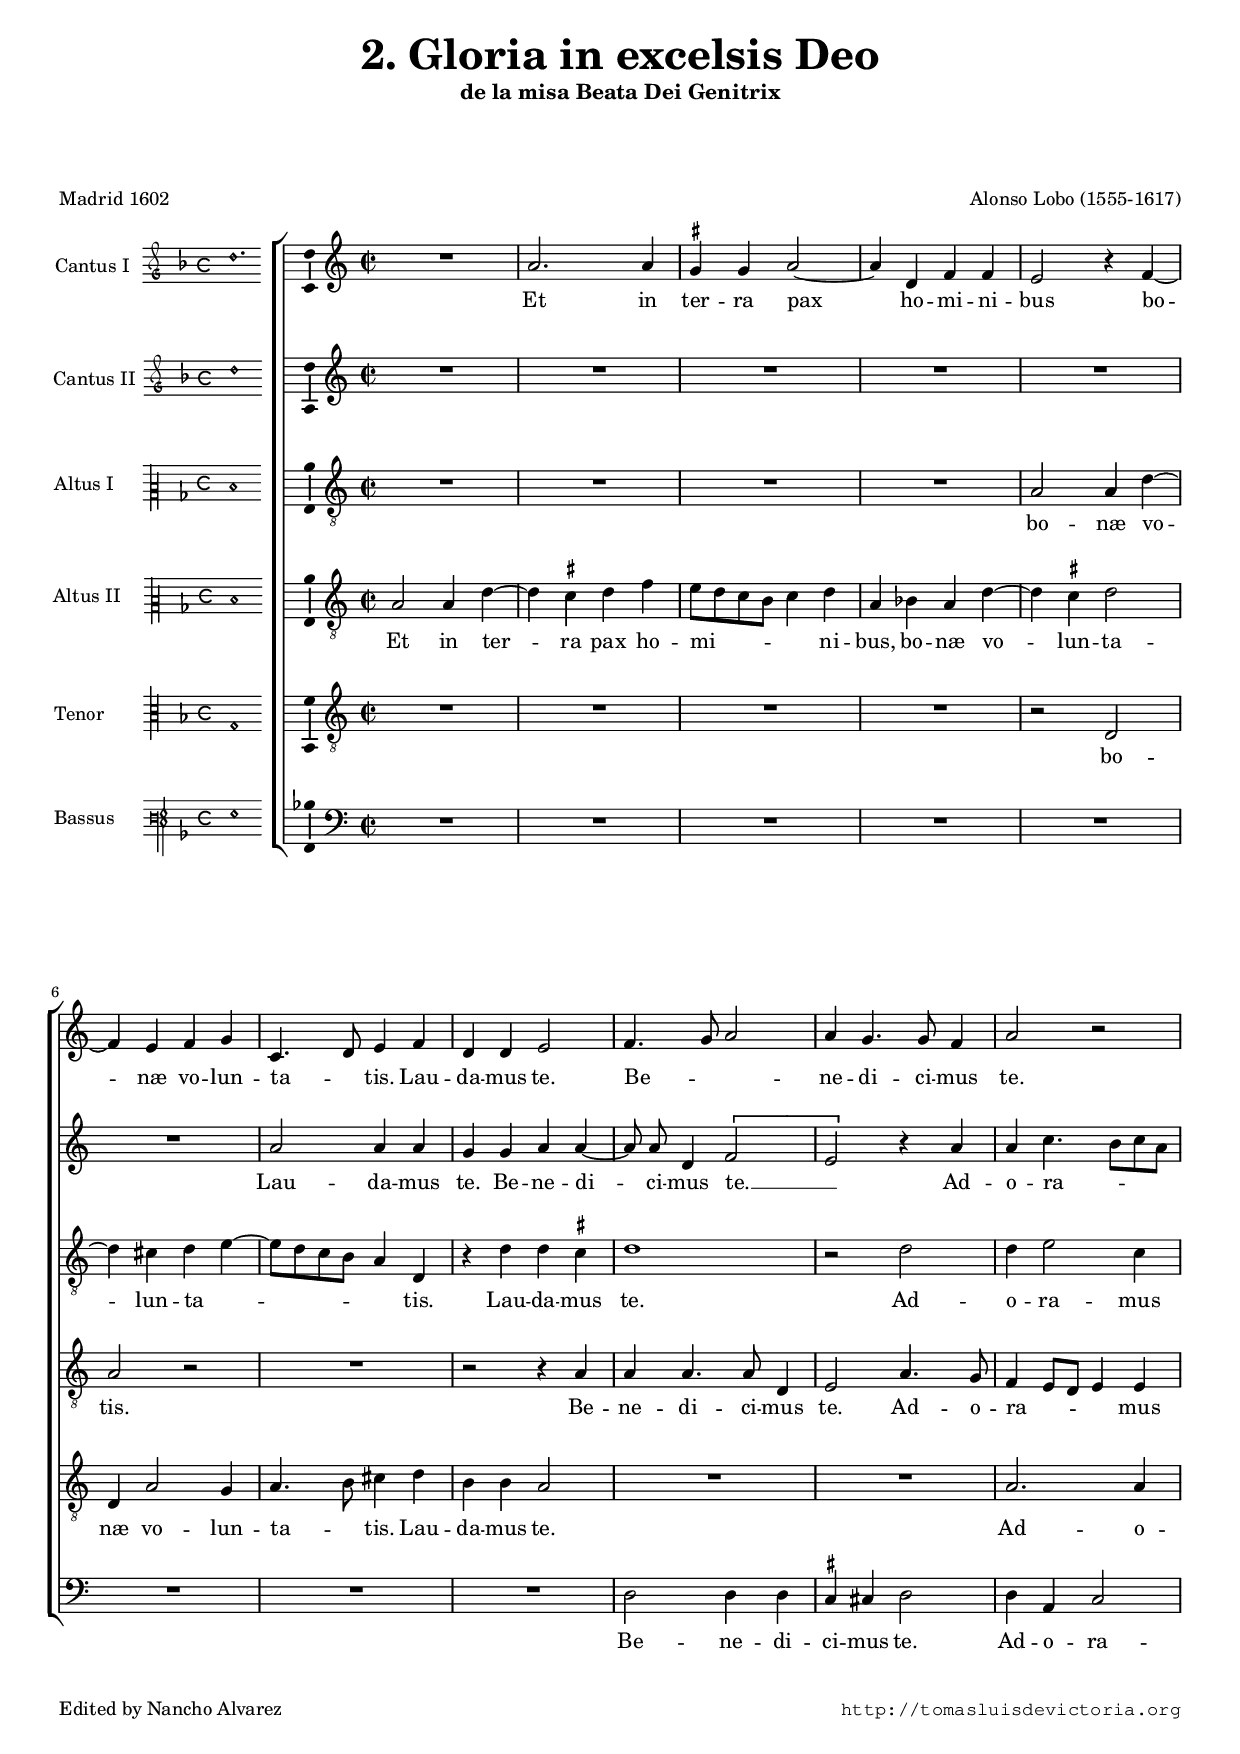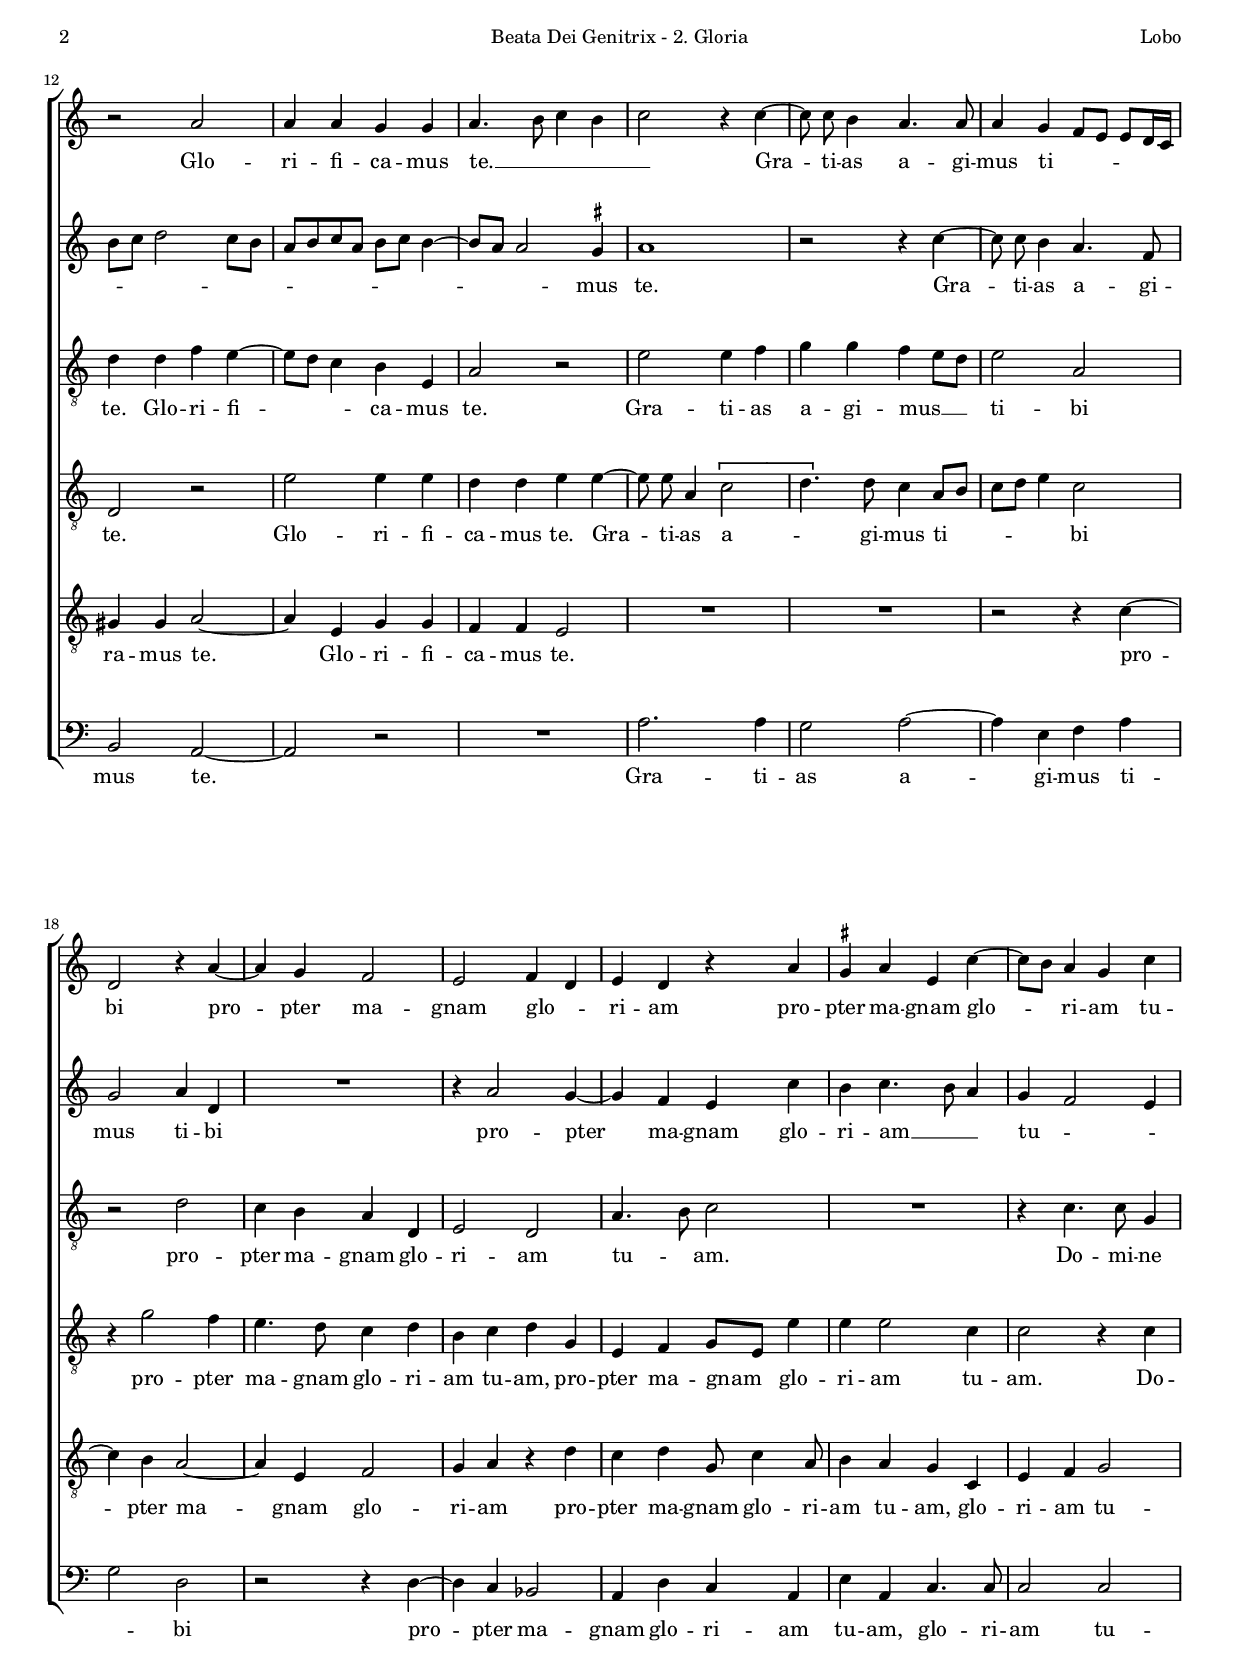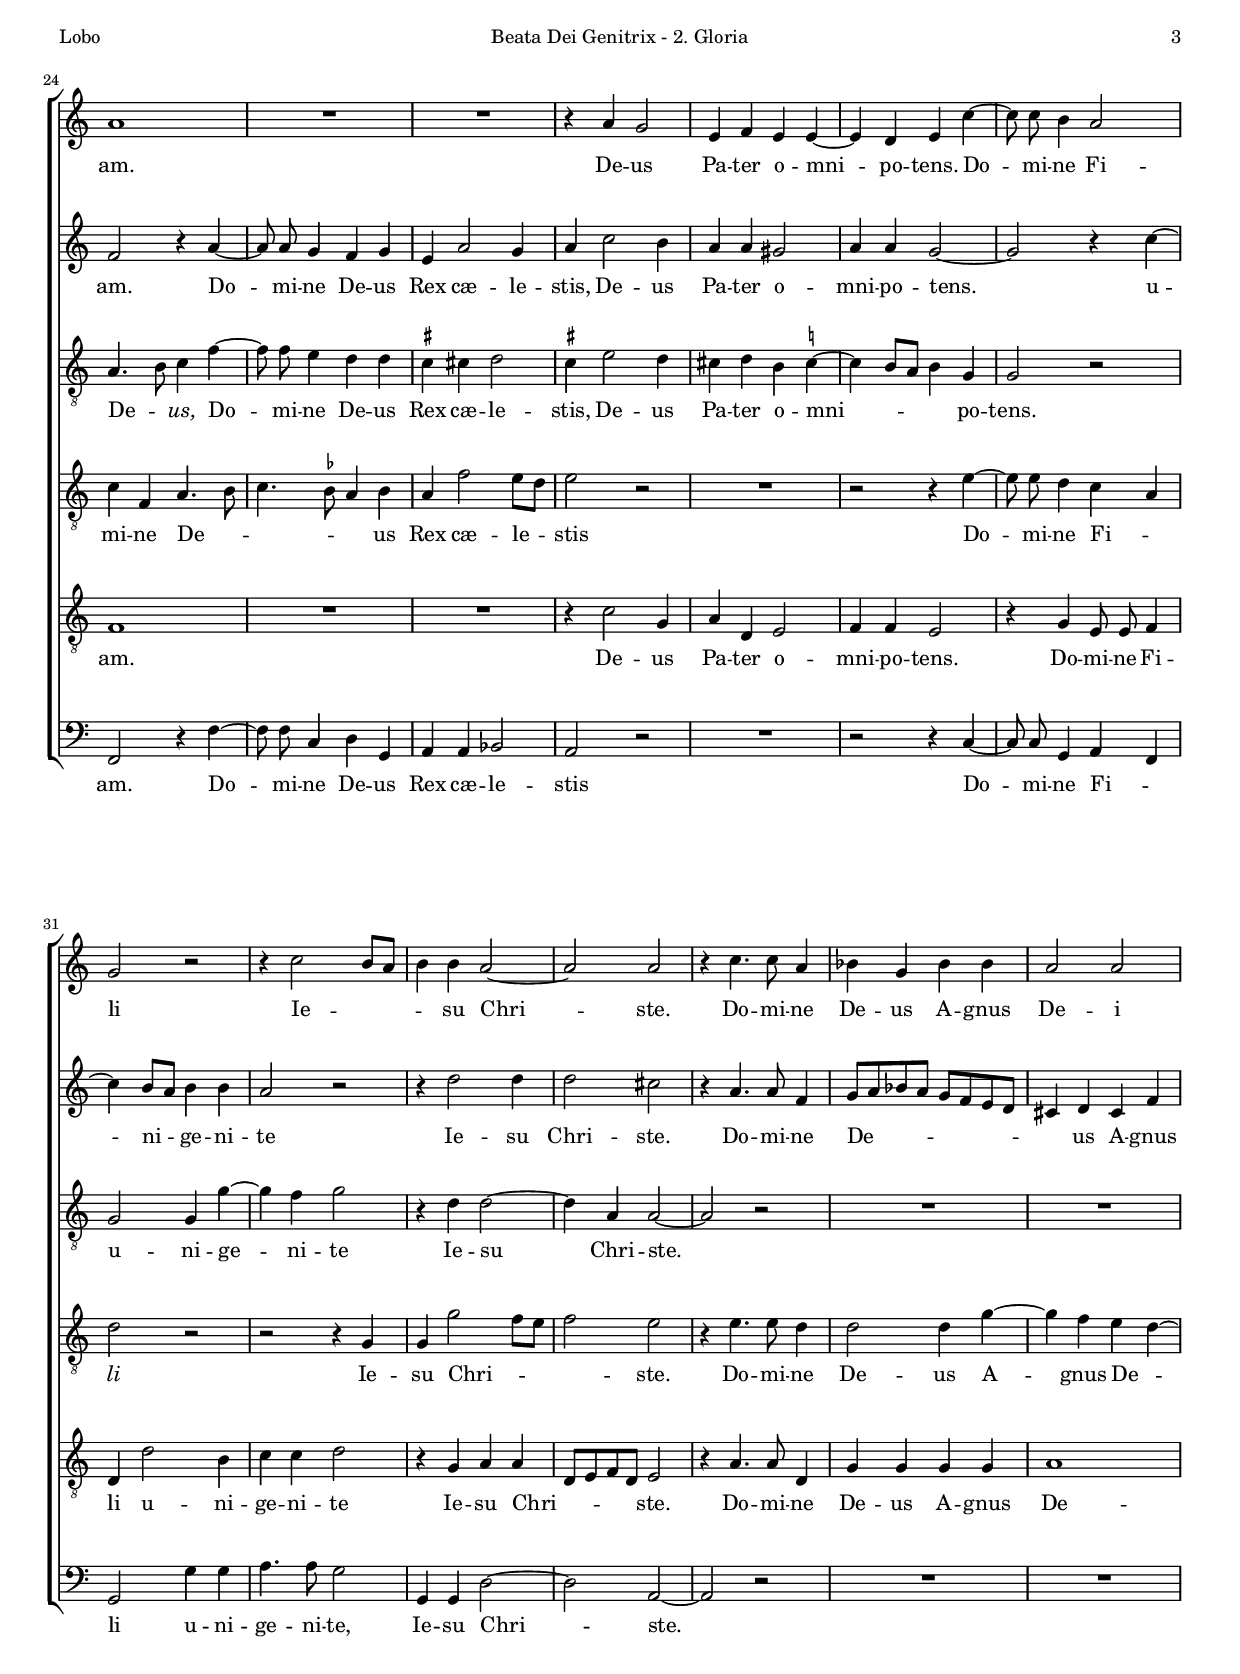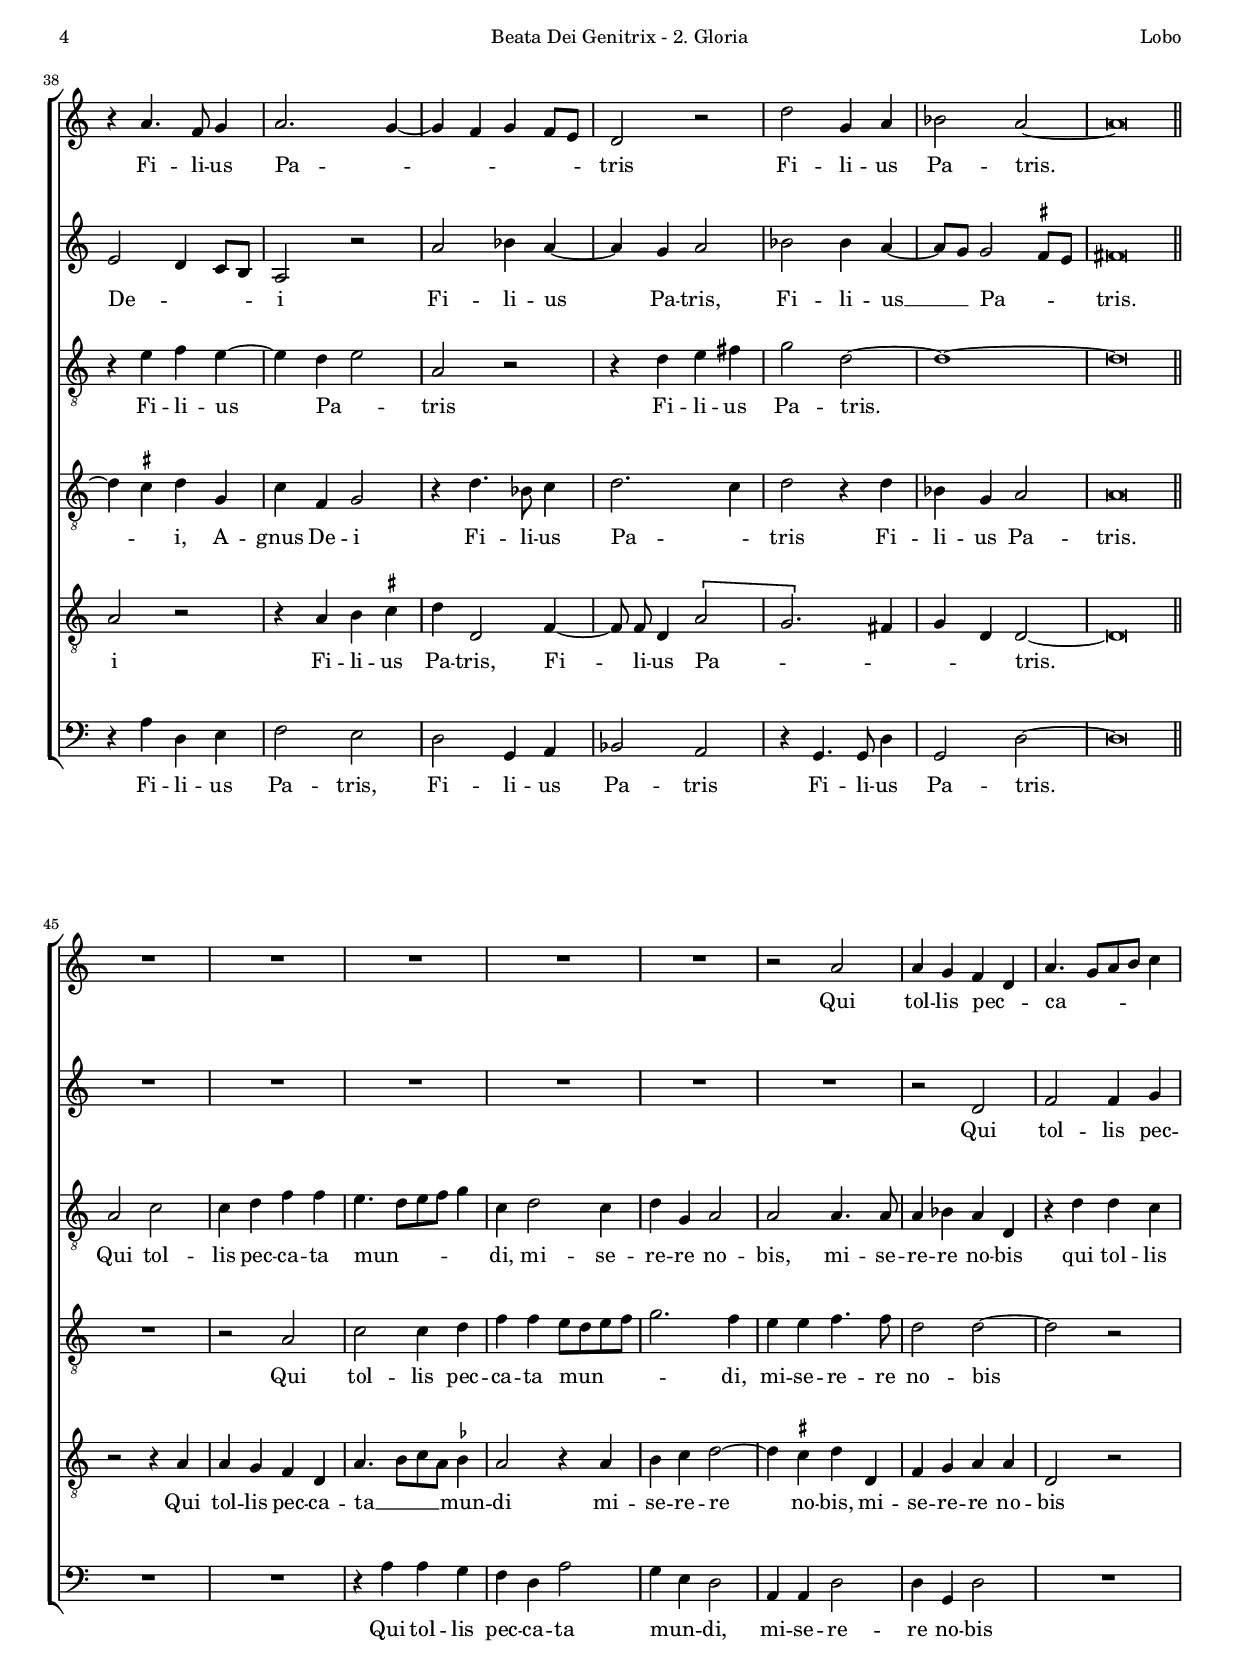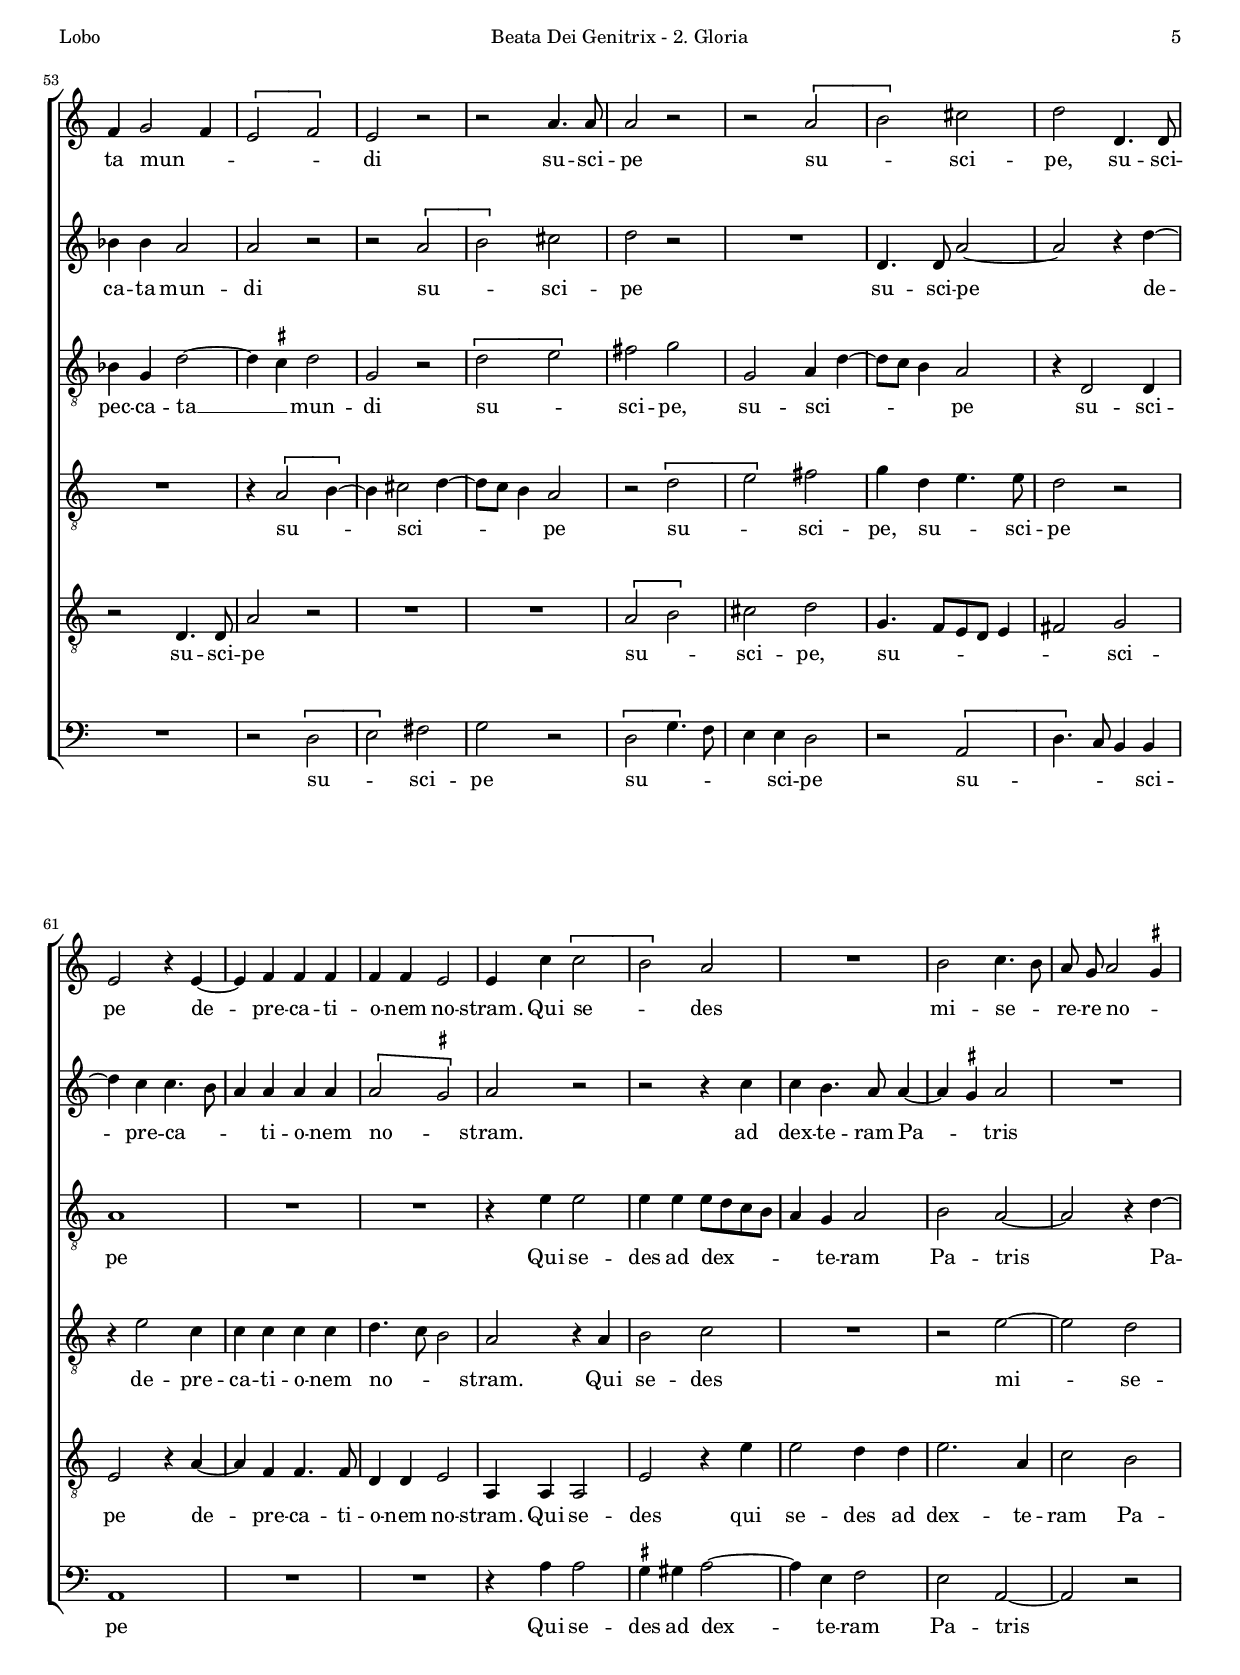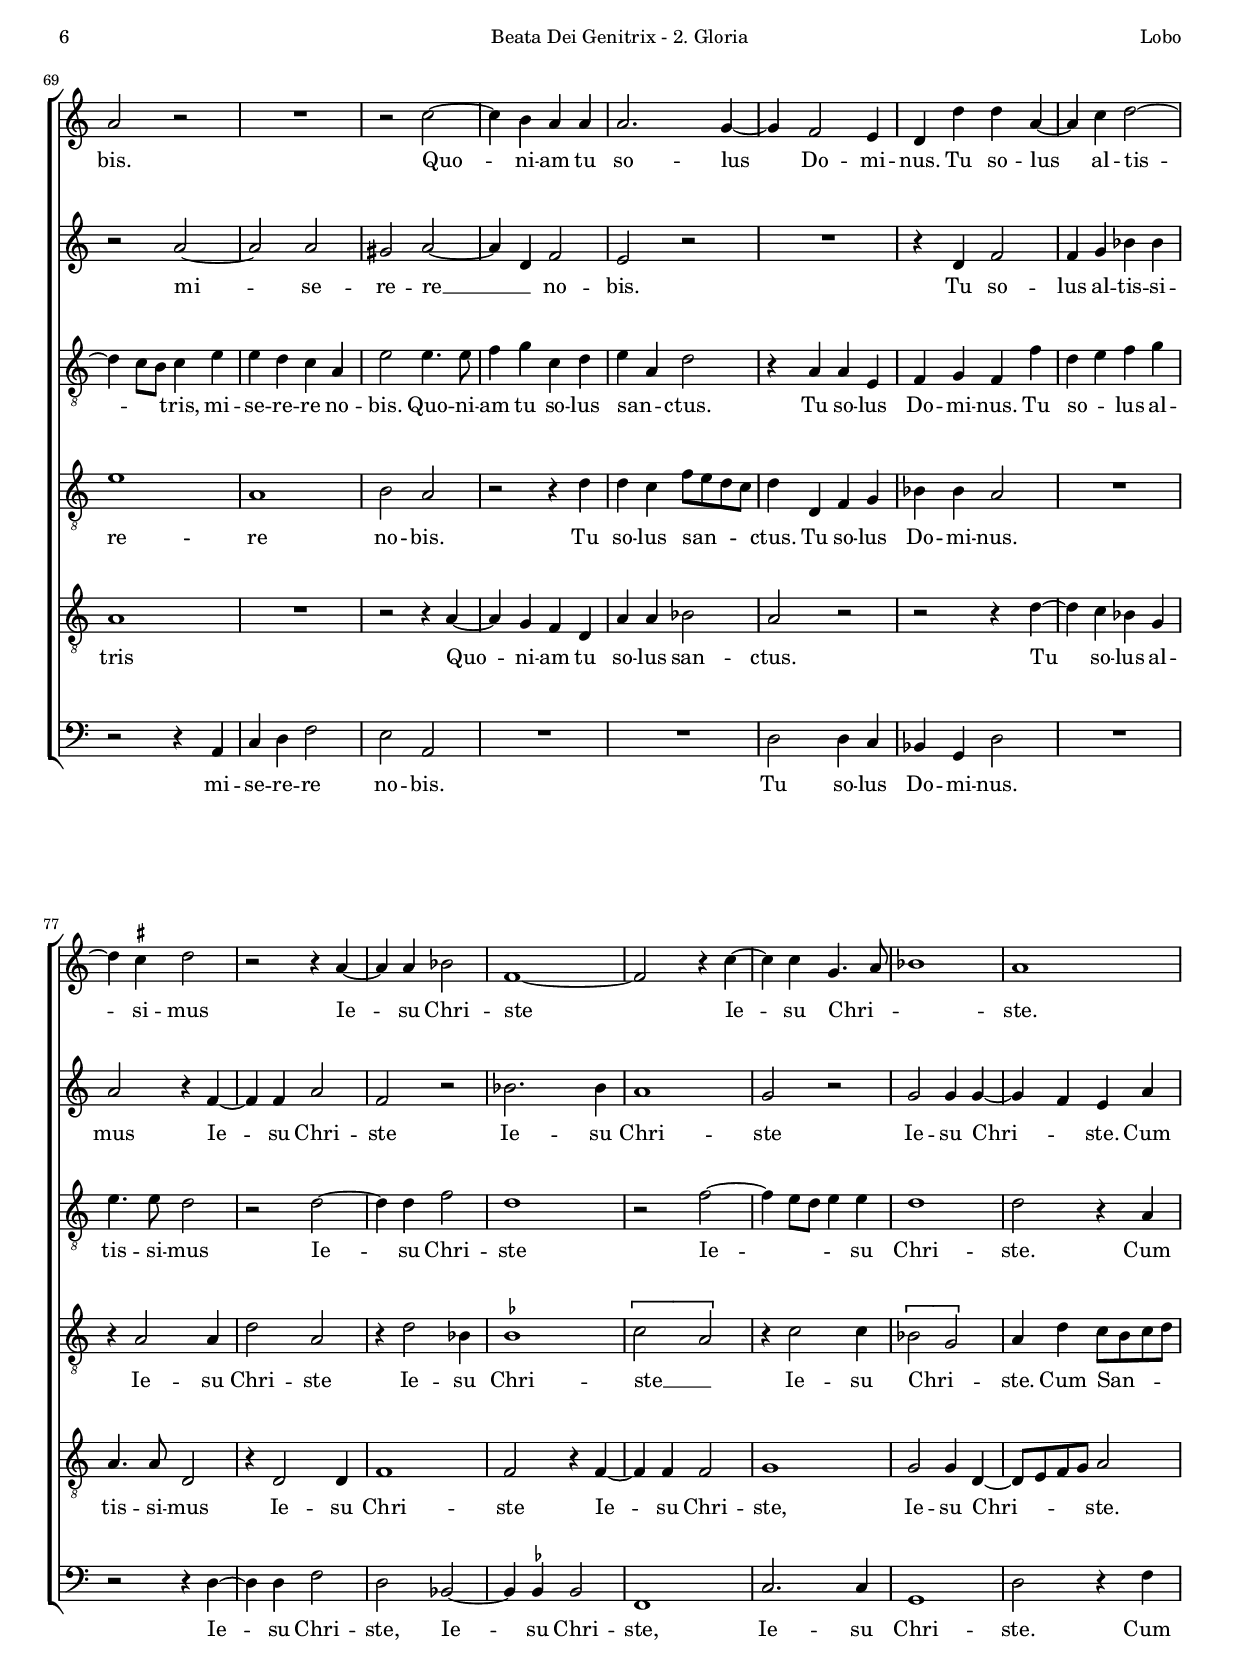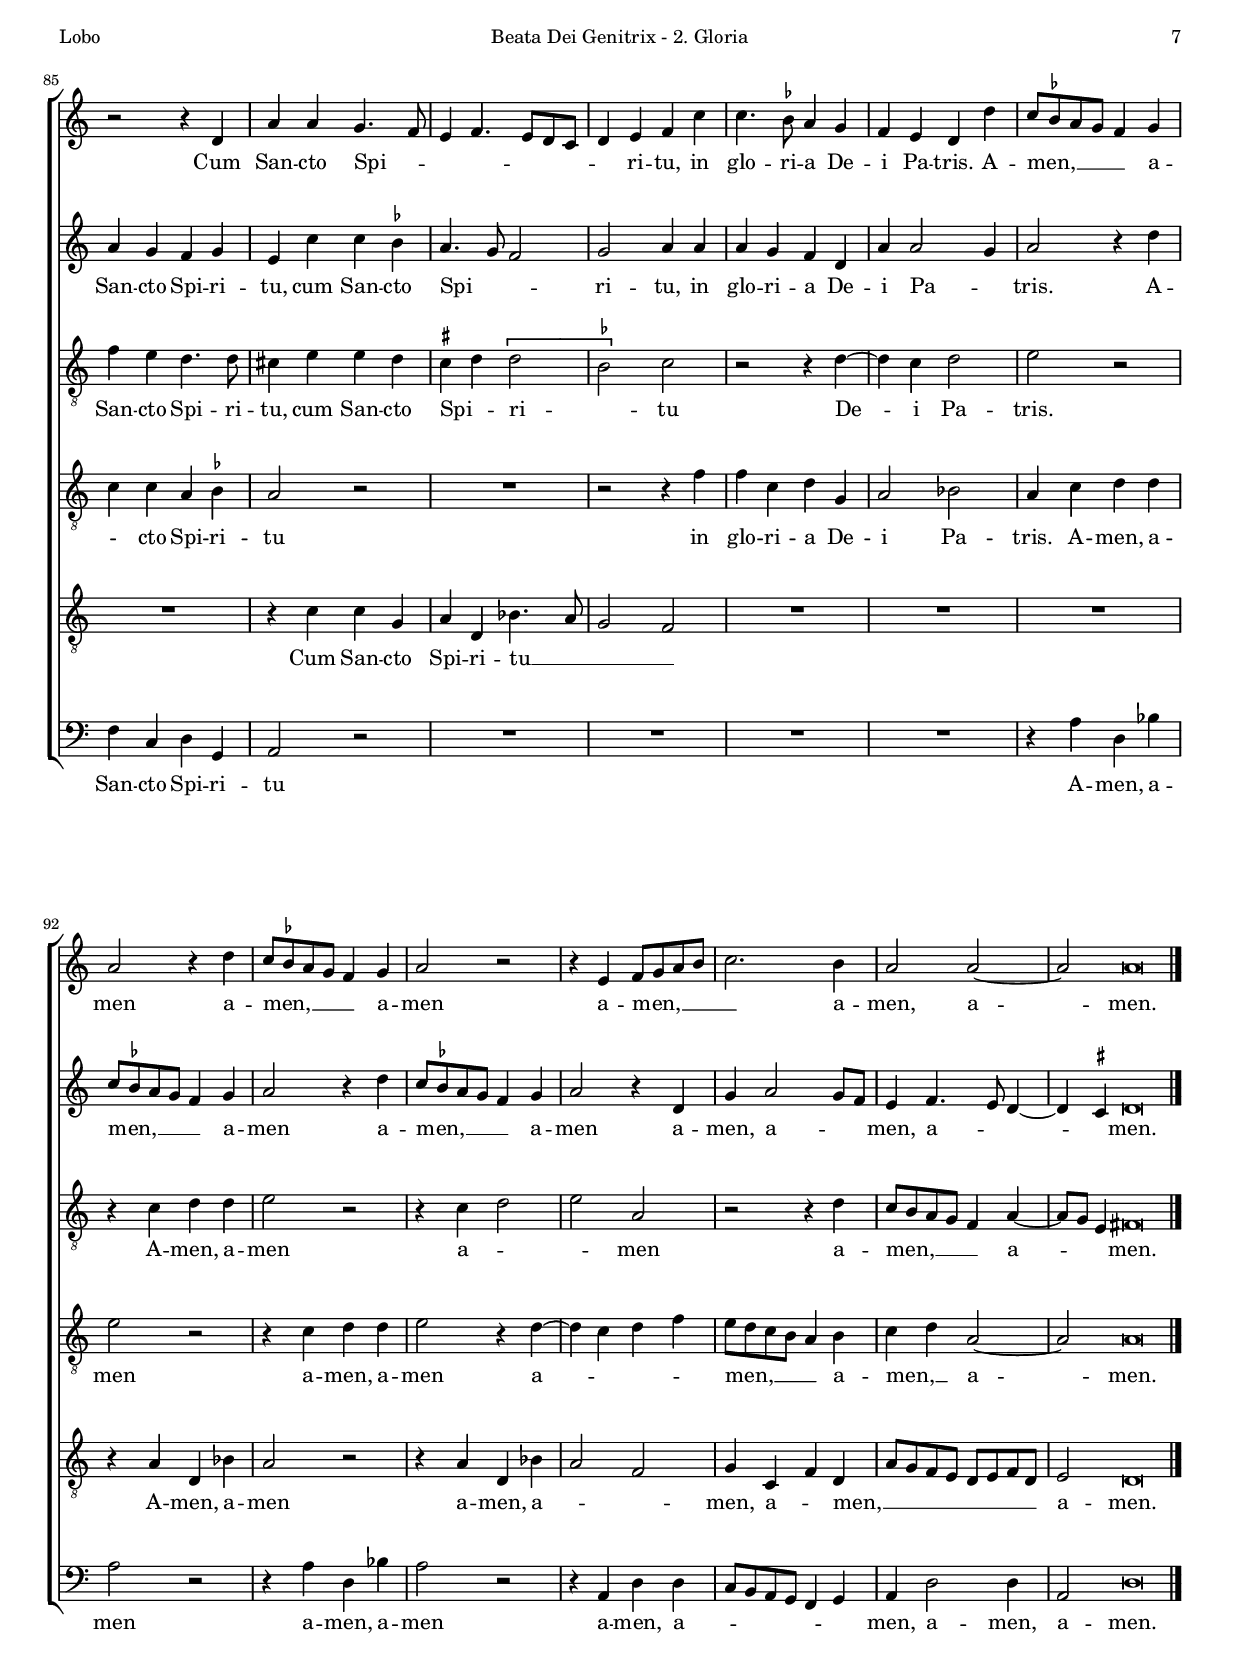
\version "2.18.0"

#(set-default-paper-size "a4")
#(set-global-staff-size 16.4)
#(ly:set-option 'point-and-click #f)
%mobile -s13.2 -i3.2

italicas=\override LyricText.font-shape = #'italic
rectas=\override LyricText.font-shape = #'upright
ss=\once \set suggestAccidentals = ##t
incipitwidth = 20
mtempo={\tempo 4 = 100}
mtempob={\tempo 4 = 50}

% http://digital.csic.es/handle/10261/40817

htitle="Beata Dei Genitrix - 2. Gloria"
hcomposer="Lobo"

\header {
	title=\markup{\fontsize #3 "2. Gloria in excelsis Deo"}
	subtitle="de la misa Beata Dei Genitrix"
	subsubtitle=\markup{\null \vspace #3 }
	composer="Alonso Lobo (1555-1617)"
        pdfauthor=\composer
	%opus="(-)"
	poet=\markup{"Madrid 1602"}
	% Alonso LOBO DE BORJA, Alonso. Liber primus missarum Alphonsi Lobo de Borja, Sanctae Ecclesiae Toletanae Hisp. primatis..., Madrid: Ex Typographia Regia [apud Ioannem Flandrum], 1602. 
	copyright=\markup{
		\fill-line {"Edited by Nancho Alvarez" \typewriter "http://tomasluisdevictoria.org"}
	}
%	tagline=""
}

global={\key c \major
        \time 2/2
        \skip 1*44 \bar "||" \break
	\skip 1*54 
	\bar "|."
}


cantus=\relative c''{
	R1
	a2. a4 
	\ss gis4 gis a2 ~
	a4 d, f f
	e2 r4 f ~
	f4 e f4 g
	c,4. d8 e4 f
	d d e2
	f4. g8 a2
	a4 g4. g8 f4
	a2 r
	r a
	a4 a g g
	a4. b8 c4 b
	c2 r4 c ~
	c8 \noBeam c b4 a4. a8
	a4 g f8[ e] e[ d16 c]
	d2 r4 a' ~
	a4 g f2
	e f4 d
	e d r4 a'
	\ss gis4 a e c' ~
	c8 b a4 g4 c
	a1
	R1*2
	r4 a g2
	e4 f e e ~
	e d e c' ~
	c8 \noBeam c b4 a2
	g2 r
	r4 c2 b8 a
	b4 b a2 ~
	a a
	r4 c4. c8 a4
	bes4 g bes bes
	a2 a
	r4 a4. f8 g4
	a2. g4 ~
	g f g4 f8 e % \ss fis
	d2 r
	d' g,4 a
	bes2 a ~
	a\breve*1/2
	R1*5
	r2 a
	a4 g f d
	a'4. g8[ a b] c4
	f,4 g2 f4
	\[e2 f\]
	e r
	r2 a4. a8
	a2 r
	r \[a
	b\] cis
	d d,4. d8
	e2 r4 e ~
	e f f f
	f f e2
	e4 c' \[c2
	b\] a
	R1
	b2 c4. b8
	a8 \noBeam g a2 \ss gis4
	a2 r
	R1
	r2 c ~
	c4 b a a % \ss bes
	a2. g4 ~
	g f2 e4
	d4 d' d a ~
	a c d2 ~
	d4 \ss cis d2
	r2 r4 a ~
	a4 a bes2
	f1 ~
	f2 r4 c' ~
	c4 c g4. a8
	bes1
	a
	r2 r4 d,
	a'4 a g4. f8
	e4 f4. e8 d c
	d4 e f c'
	c4. \ss bes8 a4 g
	f e d d'
	c8 \ss bes a g f4 g
	a2 r4 d
	c8 \ss bes a g f4 g
	a2 r
	r4 e f8 g a b
	c2. b4
	a2 a ~
	a \mtempob a\breve*1/4
}

cantusdos=\relative c''{
	R1*6
	a2 a4 a
	g4 g a4 a ~ % \ss gis
	a8 \noBeam a d,4 \[f2
	e\] r4 a
	a c4. b8 c a
	b c d2 c8 b
	a b c a b c b4 ~
	b8 a a2 \ss gis4
	a1
	r2 r4 c4 ~
	c8 \noBeam c b4 a4. f8
	g2 a4 d,
	R1
	r4 a'2 g4 ~
	g f e c'
	b c4. b8 a4
	g f2 e4
	f2 r4 a ~
	a8 \noBeam a g4 f4 g % \ss fis
	e a2 g4
	a4 c2 b4
	a4 a gis2
	a4 a g2 ~
	g r4 c ~
	c4 b8 a b4 b
	a2 r
	r4 d2 d4
	d2 cis
	r4 a4. a8 f4 % \ss fis
	g8 a bes a g f e d
	cis4 d cis f
	e2 d4 c8 b
	a2 r
	a'2 bes4 a ~
	a g a2
	bes2 bes4 a ~
	a8 g g2 \ss fis8 e
	fis\breve*1/2
	R1*6
	r2 d
	f f4 g
	bes bes a2
	a2 r
	r \[a
	b\] cis
	d2 r
	R1
	d,4. d8 a'2 ~
	a r4 d ~
	d c c4. b8
	a4 a a a
	\[a2 \ss gis\]
	a2 r
	r2 r4 c
	c b4. a8 a4 ~
	a \ss gis a2
	R1
	r2 a ~
	a a
	gis a ~
	a4 d, f2
	e r
	R1
	r4 d f2
	f4 g bes4 bes
	a2 r4 f ~
	f f4 a2
	f r
	bes2. bes4
	a1
	g2 r
	g2 g4 g ~
	g f e a
	a g f g % \ss fis
	e c' c \ss bes
	a4. g8 f2
	g a4 a
	a g f d
	a' a2 g4
	a2 r4 d
	c8 \ss bes a g f4 g
	a2 r4 d
	c8 \ss bes a g f4 g
	a2 r4 d,
	g4 a2 g8 f
	e4 f4. e8 d4 ~
	d \ss cis d\breve*1/4
}

altus=\relative c'{
	R1*4
	a2 a4 d ~
	d4 cis d e ~
	e8 d c b a4 d,
	r4 d' d \ss cis
	d1
	r2 d
	d4 e2 c4
	d d f e ~
	e8 d c4 b e,
	a2 r2
	e' e4 f
	g g f e8 d
	e2 a,
	r2 d2
	c4 b a d,
	e2 d2
	a'4. b8 c2
	R1
	r4 c4. c8 g4
	a4. b8 c4 f ~ % \ss bes
	f8 \noBeam f e4 d d
	\ss cis cis! d2 % cromatismo !?
	\ss cis4 e2 d4 % c
	cis4 d b \ss c ~
	c4 b8 a b4 g
	g2 r
	g g4 g' ~
	g f g2
	r4 d d2 ~
	d4 a a2 ~
	a r
	R1*2
	r4 e' f e ~
	e d e2
	a, r
	r4 d e fis
	g2 d ~
	d1 ~
	d\breve*1/2
	a2 c
	c4 d f f
	e4. d8[ e f] g4
	c,4 d2 c4
	d g, a2
	a a4. a8
	a4 bes a d,
	r4 d' d c
	bes g d'2 ~
	d4 \ss cis d2
	g, r
	\[d'2 e\]
	fis g
	g, a4 d ~
	d8 c b4 a2
	r4 d,2 d4
	a'1
	R1*2
	r4 e' e2
	e4 e e8 d c b
	a4 g a2
	b a ~
	a r4 d ~
	d c8 b c4 e
	e d c a
	e'2 e4. e8
	f4 g c, d
	e4 a, d2
	r4 a a e
	f g f f'
	d e f g
	e4. e8 d2
	r2 d ~
	d4 d f2
	d1
	r2 f ~
	f4 e8 d e4 e
	d1
	d2 r4 a
	f'4 e d4. d8
	cis4 e e d
	\ss cis4 d \[d2
	\ss bes\] c2
	r2 r4 d ~
	d c d2
	e r
	r4 c d d
	e2 r
	r4 c d2
	e2 a,
	r2 r4 d
	c8 b a g f4 a ~
	a8 g e4 fis\breve*1/4
}

altusdos=\relative c'{
	a2 a4 d ~
	d \ss cis d4 f
	e8 d c b c4 d
	a bes a d ~
	d \ss cis d2
	a2 r2
	R1
	r2 r4 a
	a a4. a8 d,4
	e2 a4. g8
	f4 e8 d e4 e
	d2 r
	e'2 e4 e
	d4 d e e ~
	e8 \noBeam e a,4 \[c2
	d4.\] d8 c4 a8 b
	c d e4 c2
	r4 g'2 f4
	e4. d8 c4 d
	b c d g,
	e f g8 e e'4
	e4 e2 c4
	c2 r4 c
	c4 f, a4. b8 % \ss bes
	c4. \ss bes8 a4 bes
	a4 f'2 e8 d
	e2 r
	R1
	r2 r4 e4 ~
	e8 \noBeam e d4 c4 a
	d2 r
	r2 r4 g,
	g4 g'2 f8 e
	f2 e
	r4 e4. e8 d4
	d2 d4 g ~
	g f e d ~
	d \ss cis d4 g,
	c f, g2
	r4 d'4. bes8 c4
	d2. c4
	d2 r4 d
	bes4 g a2
	a\breve*1/2
	R1
	r2 a
	c c4 d
	f f e8 d e f
	g2. f4
	e e f4. f8
	d2 d ~
	d r
	R1
	r4 \[a2 b4 ~ \]
	b4 cis2 d4 ~
	d8 c b4 a2
	r2 \[d
	e\] fis
	g4 d e4. e8 
	d2 r
	r4 e2 c4
	c c c c
	d4. c8 b2
	a r4 a
	b2 c
	R1
	r2 e ~
	e d
	e1
	a,
	b2 a
	r2 r4 d
	d c f8 e d c
	d4 d, f g
	bes bes a2
	R1
	r4 a2 a4
	d2 a
	r4 d2 bes4
	\ss bes1
	\[c2 a\]
	r4 c2 c4
	\[bes2 g\]
	a4 d c8 b c d
	c4 c a \ss bes
	a2 r
	R1
	r2 r4 f'
	f c d g,
	a2 bes
	a4 c d4 d
	e2 r
	r4 c d d
	e2 r4 d ~
	d c d f
	e8 d c b a4 b
	c4 d a2 ~
	a a\breve*1/4
}

tenor=\relative c{
	R1*4
	r2 d2
	d4 a'2 g4
	a4. b8 cis4 d
	b b a2
	R1*2
	a2. a4
	gis4 gis a2 ~
	a4 e g g
	f f e2
	R1*2
	r2 r4 c' ~
	c4 b a2 ~
	a4 e f2
	g4 a r4 d
	c4 d g,8 c4 a8 % \ss cis
	b4 a g c,
	e f g2
	f1
	R1*2
	r4 c'2 g4
	a4 d, e2
	f4 f e2
	r4 g e8 \noBeam e f4
	d4 d'2 b4
	c4 c d2
	r4 g, a4 a
	d,8 e f d e2
	r4 a4. a8 d,4
	g4 g g g
	a1
	a2 r
	r4 a b \ss cis
	d4 d,2 f4 ~
	f8 \noBeam f d4 \[a'2
	g2.\] fis4
	g4 d d2 ~
	d\breve*1/2
	r2 r4 a'
	a g f d
	a'4. b8[ c8 a] \ss bes4
	a2 r4 a
	b c d2 ~
	d4 \ss cis d4 d,
	f g a a
	d,2 r
	r d4. d8
	a'2 r
	R1*2
	\[a2 b\]
	cis d
	g,4. f8[ e d] e4
	fis2 g
	e r4 a ~
	a f f4. f8
	d4 d e2
	a,4 a a2
	e'2 r4 e'
	e2 d4 d
	e2. a,4
	c2 b
	a1
	R1
	r2 r4 a ~
	a g f d
	a' a bes2
	a r
	r r4 d ~
	d c bes g
	a4. a8 d,2
	r4 d2 d4
	f1
	f2 r4 f ~
	f f f2
	g1
	g2 g4 d ~
	d8 e f g a2
	R1
	r4 c c g
	a d, bes'4. a8
	g2 f
	R1*3
	r4 a d, bes'
	a2 r
	r4 a d, bes'
	a2 f
	g4 c, f d
	a'8 g f e d e f d
	e2 d\breve*1/4
}

bassus=\relative c{
	R1*8
	d2 d4 d
	\ss cis4 cis! d2
	d4 a c2
	b a ~
	a r
	R1
	a'2. a4
	g2 a ~
	a4 e f a
	g2 d
	r2 r4 d ~
	d c bes2
	a4 d c a
	e' a, c4. c8
	c2 c
	f,2 r4 f' ~
	f8 \noBeam f c4
	d4 g, a a
	bes2 a r2
	R1
	r2 r4 c4 ~
	c8 \noBeam c8 g4 a4 f
	g2 g'4 g
	a4. a8 g2
	g,4 g d'2 ~
	d a ~
	a r
	R1*2
	r4 a' d,4 e
	f2 e
	d g,4 a
	bes2 a
	r4 g4. g8 d'4
	g,2 d' ~
	d\breve*1/2
	R1*2
	r4 a' a g
	f d a'2
	g4 e d2
	a4 a d2
	d4 g, d'2
	R1*2
	r2 \[d
	e\] fis
	g2 r
	\[d2 g4.\] f8
	e4 e d2
	r2 \[a
	d4.\] c8 b4 b
	a1
	R1*2
	r4 a' a2
	\ss gis4 gis! a2 ~
	a4 e f2
	e a, ~
	a r
	r r4 a 
	c d f2
	e a,
	R1*2
	d2 d4 c
	bes4 g d'2
	R1
	r2 r4 d ~
	d d f2
	d bes ~
	bes4 \ss bes bes2
	f1
	c'2. c4
	g1
	d'2 r4 f
	f c d g,
	a2 r
	R1*4
	r4 a' d, bes'
	a2 r
	r4 a d, bes'
	a2 r
	r4 a, d d
	c8 b a g f4 g
	a d2 d4
	a2 d\breve*1/4
}



textocantus=\lyricmode{
Et in ter -- ra pax ho -- mi -- ni -- bus
bo -- næ vo -- lun -- ta -- _ tis.
Lau -- da -- mus te.
Be -- _ _ ne -- di -- ci -- mus te.
Glo -- ri -- fi -- ca -- mus te. __ _ _ _ _ 
Gra -- ti -- as a -- gi -- mus ti -- _ _ _ _ _ bi
pro -- pter ma -- gnam glo -- _ ri -- am
pro -- pter ma -- gnam glo -- _ ri -- am tu -- am.
De -- us Pa -- ter o -- mni -- po -- tens.
Do -- mi -- ne Fi -- li
Ie -- _ _ _ su Chri -- ste.
Do -- mi -- ne De -- us A -- gnus De -- i
Fi -- li -- us Pa -- _ _ _ _ _ tris
Fi -- li -- us Pa -- tris.
Qui tol -- lis pec -- _ ca -- _ _ _ _ ta mun -- _ _ _ di
su -- sci -- pe
su -- _ sci -- pe,
su -- sci -- pe de -- pre -- ca -- ti -- o -- nem
no -- stram.
Qui se -- _ des
mi -- se -- _ re -- re no -- _ bis.
Quo -- ni -- am tu so -- lus Do -- mi -- nus.
Tu so -- lus al -- tis -- si -- mus
Ie -- su Chri -- ste
Ie -- su Chri -- _ _ ste.
Cum San -- cto Spi -- _ _ _ _ _ _ _ ri -- tu,
in glo -- ri -- a De -- i Pa -- tris.
A -- men, __ _ _ _ _ 
a -- men
a -- men, __ _ _ _ _ a -- men
a -- men, __ _ _ _ _ a -- men,
a -- men.
}

textocantusdos=\lyricmode{
Lau -- da -- mus te.
Be -- ne -- di -- ci -- mus te. __ _
Ad -- o -- ra -- _ _ _ _ _ _ _ _ _ _ _ _ _ _ _ _ _ mus te.
Gra -- ti -- as a -- gi -- mus ti -- bi
pro -- pter ma -- gnam glo -- ri -- am __ _ _ tu -- _ _ am.
Do -- mi -- ne De -- us
Rex cæ -- le -- stis,
De -- us Pa -- ter o -- mni -- po -- tens.
u -- ni -- _ ge -- ni -- te
Ie -- su Chri -- ste.
Do -- mi -- ne De -- _ _ _ _ _ _ _ _ us
A -- gnus De -- _ _ _ i
Fi -- li -- us Pa -- tris,
Fi -- li -- us __ _ Pa -- _ _ tris.
Qui tol -- lis pec -- ca -- ta mun -- di
su -- _ sci -- pe
su -- sci -- pe de -- pre -- ca -- _ _ ti -- o -- nem
no -- _ stram.
ad dex -- te -- ram Pa -- _ tris
mi -- se -- re -- re __ _ no -- bis.
Tu so -- lus al -- tis -- si -- mus
Ie -- su Chri -- ste
Ie -- su Chri -- ste
Ie -- su Chri -- _ ste.
Cum San -- cto Spi -- ri -- tu,
cum San -- cto Spi -- _ _ ri -- tu,
in glo -- ri -- a De -- i Pa -- _ tris.
A -- men, __ _ _ _ _ a -- men
a -- men, __ _ _ _ _ a -- men
a -- men, a -- _ _ men,
a -- _ _ _ men.
}

textoaltus=\lyricmode{
bo -- næ vo -- lun -- ta -- _ _ _ _ _ tis.
Lau -- da -- mus te.
Ad -- o -- ra -- mus te.
Glo -- ri -- fi -- _ _ ca -- mus te.
Gra -- ti -- as a -- gi -- mus __ _ _ ti -- bi
pro -- pter ma -- gnam glo -- ri -- am tu -- _ am.
Do -- mi -- ne De -- _ \italicas us, \rectas % Rex,
Do -- mi -- ne De -- us
Rex cæ -- le -- stis,
De -- us Pa -- ter o -- mni -- _ _ _ po -- tens.
u -- ni -- ge -- ni -- te
Ie -- su Chri -- ste.
Fi -- li -- us Pa -- _ tris
Fi -- li -- us Pa -- tris.
Qui tol -- lis pec -- ca -- ta mun -- _ _ _ _ di,
mi -- se -- re -- re no -- bis,
mi -- se -- re -- re no -- bis
qui tol -- lis pec -- ca -- ta __ _ mun -- di
su -- _ sci -- pe,
su -- sci -- _ _ _ pe
su -- sci -- pe
Qui se -- des ad dex -- _ _ _ _ te -- ram Pa -- tris
Pa -- _ _ tris,
mi -- se -- re -- re no -- bis.
Quo -- ni -- am tu so -- lus san -- _ ctus.
Tu so -- lus Do -- mi -- nus.
Tu so -- _ lus al -- tis -- si -- mus
Ie -- su Chri -- ste
Ie -- _ _ _ su Chri -- ste.
Cum San -- cto Spi -- ri -- tu,
cum San -- cto Spi -- _ ri -- _ tu
De -- i Pa -- tris.
A -- men, a -- men
a -- _ _ men
a -- men, __ _ _ _ _ a -- _ _ men.
}

textoaltusdos=\lyricmode{
Et in ter -- ra pax ho -- mi -- _ _ _ _ ni -- bus,
bo -- næ vo -- lun -- ta -- tis.
Be -- ne -- di -- ci -- mus te.
Ad -- o -- ra -- _ _ _ mus te.
Glo -- ri -- fi -- ca -- mus te.
Gra -- ti -- as a -- _ gi -- mus ti -- _ _ _ _ bi
pro -- pter ma -- gnam glo -- ri -- am tu -- am,
pro -- pter ma -- gnam _ glo -- ri -- am tu -- am.
Do -- mi -- ne De -- _ _ _ _ us
Rex cæ -- le -- _ stis
Do -- mi -- ne Fi -- _ \italicas li \rectas % li _
Ie -- su Chri -- _ _ _ ste.
Do -- mi -- ne De -- us
A -- gnus De -- _ _ i,
A -- gnus De -- i
Fi -- li -- us Pa -- _ tris
Fi -- li -- us Pa -- tris.
Qui tol -- lis pec -- ca -- ta mun -- _ _ _ _ di,
mi -- se -- re -- re no -- bis
su -- _ sci -- _ _ _ pe
su -- _ sci -- pe,
su -- _ sci -- pe
de -- pre -- ca -- ti -- o -- nem no -- _ _ stram.
Qui se -- des
mi -- se -- re -- re no -- bis.
Tu so -- lus san -- _ _ _ ctus.
Tu so -- lus Do -- mi -- nus.
Ie -- su Chri -- ste
Ie -- su Chri -- ste __ _
Ie -- su Chri -- _ ste.
Cum San -- _ _ _ _ cto Spi -- ri -- tu
in glo -- ri -- a De -- i Pa -- tris.
A -- men, a -- men
a -- men, a -- men
a -- _ _ _ men, __ _ _ _ _ a -- men, __ _ 
a -- men.
}

textotenor=\lyricmode{
bo -- næ vo -- lun -- ta -- _ tis.
Lau -- da -- mus te.
Ad -- o -- ra -- mus te.
Glo -- ri -- fi -- ca -- mus te.
pro -- pter ma -- gnam glo -- ri -- am
pro -- pter ma -- gnam glo -- ri -- am tu -- am,
glo -- ri -- am tu -- am.
De -- us Pa -- ter o -- mni -- po -- tens.
Do -- mi -- ne Fi -- li u -- ni -- ge -- ni -- te
Ie -- su Chri -- _ _ _ _ ste.
Do -- mi -- ne De -- us
A -- gnus De -- i
Fi -- li -- us Pa -- tris,
Fi -- li -- us Pa -- _ _ _ _ tris.
Qui tol -- lis pec -- ca -- ta __ _ _ _ mun -- di
mi -- se -- re -- re no -- bis,
mi -- se -- re -- re no -- bis
su -- sci -- pe
su -- _ sci -- pe,
su -- _ _ _ _ _ sci -- pe
de -- pre -- ca -- ti -- o -- nem no -- stram.
Qui se -- des
qui se -- des ad dex -- te -- ram Pa -- tris
Quo -- ni -- am tu so -- lus san -- ctus.
Tu so -- lus al -- tis -- si -- mus
Ie -- su Chri -- ste
Ie -- su Chri -- ste,
Ie -- su Chri -- _ _ _ ste.
Cum San -- cto Spi -- ri -- tu __ _ _ _ 
A -- men, a -- men
a -- men, a -- _ _ men,
a -- _ men, __ _ _ _ _ _ _ _ _ a -- men.
}

textobassus=\lyricmode{
Be -- ne -- di -- ci -- mus te.
Ad -- o -- ra -- mus te.
Gra -- ti -- as a -- gi -- mus ti -- _ bi
pro -- pter ma -- gnam glo -- ri -- am tu -- am,
glo -- ri -- am tu -- am.
Do -- mi -- ne De -- us
Rex cæ -- le -- stis
Do -- mi -- ne Fi -- _ li u -- ni -- ge -- ni -- te,
Ie -- su Chri -- ste.
Fi -- li -- us Pa -- tris,
Fi -- li -- us Pa -- tris
Fi -- li -- us Pa -- tris.
Qui tol -- lis pec -- ca -- ta mun -- _ di,
mi -- se -- re -- re no -- bis
su -- _ sci -- pe
su -- _ _ _ sci -- pe
su -- _ _ _ sci -- pe
Qui se -- des ad dex -- te -- ram Pa -- tris
mi -- se -- re -- re no -- bis.
Tu so -- lus Do -- mi -- nus.
Ie -- su Chri -- ste,
Ie -- su Chri -- ste,
Ie -- su Chri -- ste.
Cum San -- cto Spi -- ri -- tu
A -- men, a -- men
a -- men, a -- men
a -- men, a -- _ _ _ _ _ _ men,
a -- men,
a -- men.
}


incipitcantus=\markup{
	\score{
		{ 
		\set Staff.instrumentName="Cantus I  "
		\override NoteHead.style = #'neomensural
		\override Staff.TimeSignature.style = #'neomensural
		\cadenzaOn 
		\clef "petrucci-g"
		\key f \major
		\time 4/4
                d''1.*2/3
		} 

	\layout { line-width=\incipitwidth indent = 0 }
	}
}

incipitcantusdos=\markup{
	\score{
		{ 
		\set Staff.instrumentName="Cantus II "
		\override NoteHead.style = #'neomensural
		\override Staff.TimeSignature.style = #'neomensural
		\cadenzaOn 
		\clef "petrucci-g"
		\key f \major
		\time 4/4
                d''1
		} 

	\layout { line-width=\incipitwidth indent = 0 }
	}
}

incipitaltus=\markup{
	\score{
		{ 
		\set Staff.instrumentName="Altus I     "
		\override NoteHead.style = #'neomensural 
		\override Staff.TimeSignature.style = #'neomensural
		\cadenzaOn 
		\clef "petrucci-c2"
		\key f \major
		\time 4/4
                d'1
		} 
	\layout { line-width=\incipitwidth indent = 0 }
	}
}


incipitaltusdos=\markup{
	\score{
		{ 
		\set Staff.instrumentName="Altus II    "
		\override NoteHead.style = #'neomensural 
		\override Staff.TimeSignature.style = #'neomensural
		\cadenzaOn 
		\clef "petrucci-c2"
		\key f \major
		\time 4/4
                d'1
		} 
	\layout { line-width=\incipitwidth indent = 0 }
	}
}


incipittenor=\markup{
	\score{
		{ 
		\set Staff.instrumentName="Tenor       "
		\override NoteHead.style = #'neomensural 
		\override Staff.TimeSignature.style = #'neomensural
		\cadenzaOn 
		\clef "petrucci-c3"
		\key f \major
		\time 4/4
                g1
		} 
	\layout { line-width=\incipitwidth indent=0 }
	}
}

incipitbassus=\markup{
	\score{
		{ 
		\set Staff.instrumentName="Bassus     "
		\override NoteHead.style = #'neomensural
		\override Staff.TimeSignature.style = #'neomensural
		\cadenzaOn 
		\clef "petrucci-f3"
		\key f \major
		\time 4/4
                g1
		} 
	\layout { line-width=\incipitwidth indent = 0 }
	}
}

%\layout {
%       \context {\Voice
%               \remove Ligature_bracket_engraver
%               \consists Mensural_ligature_engraver
%       }
%       line-width=\incipitwidth
%       indent = 0
%}

\score {\transpose c' c'{
\new ChoirStaff<<

	\new Staff <<\global
	\new Voice="v1" {
		\set Staff.instrumentName=\incipitcantus
		\clef "treble"
		\cantus }
	\new Lyrics \lyricsto "v1" {\textocantus }
	>>
	
	\new Staff <<\global
	\new Voice="v5" {
		\set Staff.instrumentName=\incipitcantusdos
		\clef "treble"
		\cantusdos }
	\new Lyrics \lyricsto "v5" {\textocantusdos }
	>>

	\new Staff <<\global
	\new Voice="v2" {
		\set Staff.instrumentName=\incipitaltus
		\clef "G_8"
		\altus }
	\new Lyrics \lyricsto "v2" {\textoaltus }
	>>

	\new Staff <<\global
	\new Voice="v6" {
		\set Staff.instrumentName=\incipitaltusdos
		\clef "G_8"
		\altusdos }
	\new Lyrics \lyricsto "v6" {\textoaltusdos }
	>>
	
	\new Staff <<\global
	\new Voice="v3" {
		\set Staff.instrumentName=\incipittenor
		\clef "G_8"
		\tenor }
	\new Lyrics \lyricsto "v3" {\textotenor }
	>>

	\new Staff <<\global
	\new Voice="v4" {
		\set Staff.instrumentName=\incipitbassus
		\clef "bass"
		\bassus }
	\new Lyrics \lyricsto "v4" {\textobassus }
	>>
	
>>

	} % transpose

\layout{ 
	\context {\Lyrics 
		\override VerticalAxisGroup.staff-affinity = #UP
		\override VerticalAxisGroup.nonstaff-relatedstaff-spacing =
			#'((basic-distance . 0) (minimum-distance . 0) (padding . 1))
		\override LyricText.font-size = #1.2
		\override LyricHyphen.minimum-distance = #0.5
	}
	\context {\Score 
		tempoHideNote = ##t
		\override BarNumber.padding = #2 
	}
	\context {\Voice 
		%melismaBusyProperties = #'()
		%autoBeaming = ##f
	}
	\context {\Staff 
                %\RemoveEmptyStaves
                %\override VerticalAxisGroup.remove-first = ##t
		\override VerticalAxisGroup.staff-staff-spacing =
			#'((basic-distance . 11) (minimum-distance . 0) (padding . 1))
		\consists Ambitus_engraver 
		\override LigatureBracket.padding = #1
	}
}

%\midi { \mtempo }

}


\paper{
	evenHeaderMarkup=\markup  \fill-line { \fromproperty #'page:page-number-string \htitle \hcomposer }
	oddHeaderMarkup= \markup  \fill-line { \on-the-fly #not-first-page \hcomposer \on-the-fly #not-first-page \htitle \on-the-fly #not-first-page \fromproperty #'page:page-number-string }
	%system-count=20
	%page-count = 8
	ragged-last-bottom = ##f
	indent=3.8\cm
	system-system-spacing =
	#'((basic-distance . 20) (minimum-distance . 0) (padding . 5))
	top-system-spacing = % header
	#'((basic-distance . 8) (minimum-distance . 0) (padding . 0))
	last-bottom-spacing = % footer
	#'((basic-distance . 12) (minimum-distance . 0) (padding . 0))
	markup-system-spacing.padding = #1.5
}
